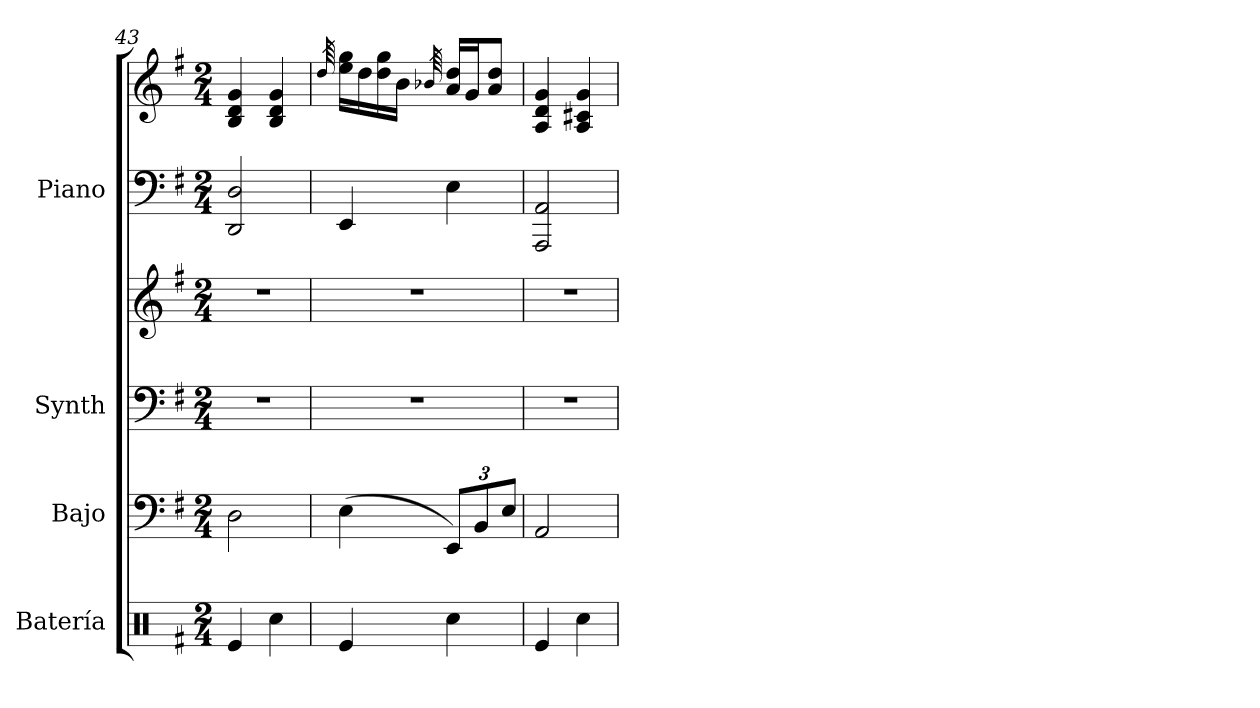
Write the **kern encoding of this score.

**kern	**kern	**kern	**kern	**kern	**kern
*part4	*part3	*part2	*part2	*part1	*part1
*staff6	*staff5	*staff4	*staff3	*staff2	*staff1
*I"Batería	*I"Bajo	*I"Synth	*	*I"Piano	*
*	*	*	*	*I'Pno	*
*clefX	*clefF4	*clefF4	*clefG2	*clefF4	*clefG2
*	*ITrd7c12	*	*	*	*
*k[f#]	*k[f#]	*k[f#]	*k[f#]	*k[f#]	*k[f#]
*G:	*G:	*G:	*G:	*G:	*G:
*M2/4	*M2/4	*M2/4	*M2/4	*M2/4	*M2/4
=43	=43	=43	=43	=43	=43
4Re/	2DD\	2r	2r	2DD/ 2D/	4B/ 4d/ 4g/
4Rcc\	.	.	.	.	4B/ 4d/ 4g/
=44	=44	=44	=44	=44	=44
.	.	.	.	.	64qdd/
4Re/	(4EE\	2r	2r	4EE/	16ee\ 16gg\LL
.	.	.	.	.	16dd\
.	.	.	.	.	16dd\ 16gg\
.	.	.	.	.	16b\JJ
.	.	.	.	.	64qb-X/
*	*Xbrackettup	*	*	*	*
4Rcc\	12EEE/L)	.	.	4E\	16a/ 16dd/LL
.	.	.	.	.	16g/J
.	12BBB/	.	.	.	.
.	.	.	.	.	8a/ 8dd/J
.	12EE/J	.	.	.	.
!!LO:LB:g=z
=45	=45	=45	=45	=45	=45
4Re/	2AAA/	2r	2r	2AAA/ 2AA/	4A/ 4d/ 4g/
4Rcc\	.	.	.	.	4A/ 4c#X/ 4g/
=	=	=	=	=	=
*-	*-	*-	*-	*-	*-
